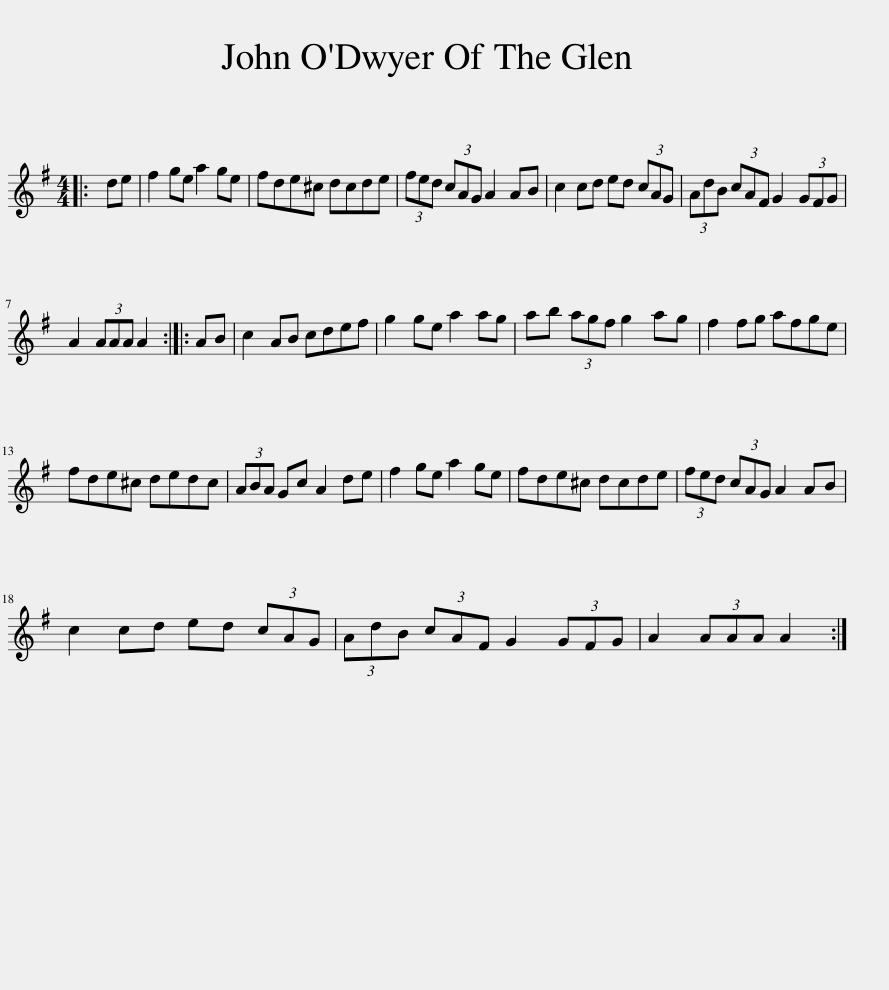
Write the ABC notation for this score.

X:1
L:1/8
M:4/4
I:linebreak $
K:G
V:1 treble
V:1
|: de | f2 ge a2 ge | fde^c dcde | (3fed (3cAG A2 AB | c2 cd ed (3cAG | %5
 (3AdB (3cAF G2 (3GFG |$ A2 (3AAA A2 :: AB | c2 AB cdef | g2 ge a2 ag | %10
 ab (3agf g2 ag | f2 fg afge |$ fde^c dedc | (3ABA Gc A2 de | f2 ge a2 ge | %15
 fde^c dcde | (3fed (3cAG A2 AB |$ c2 cd ed (3cAG | (3AdB (3cAF G2 (3GFG | A2 (3AAA A2 :| %20
